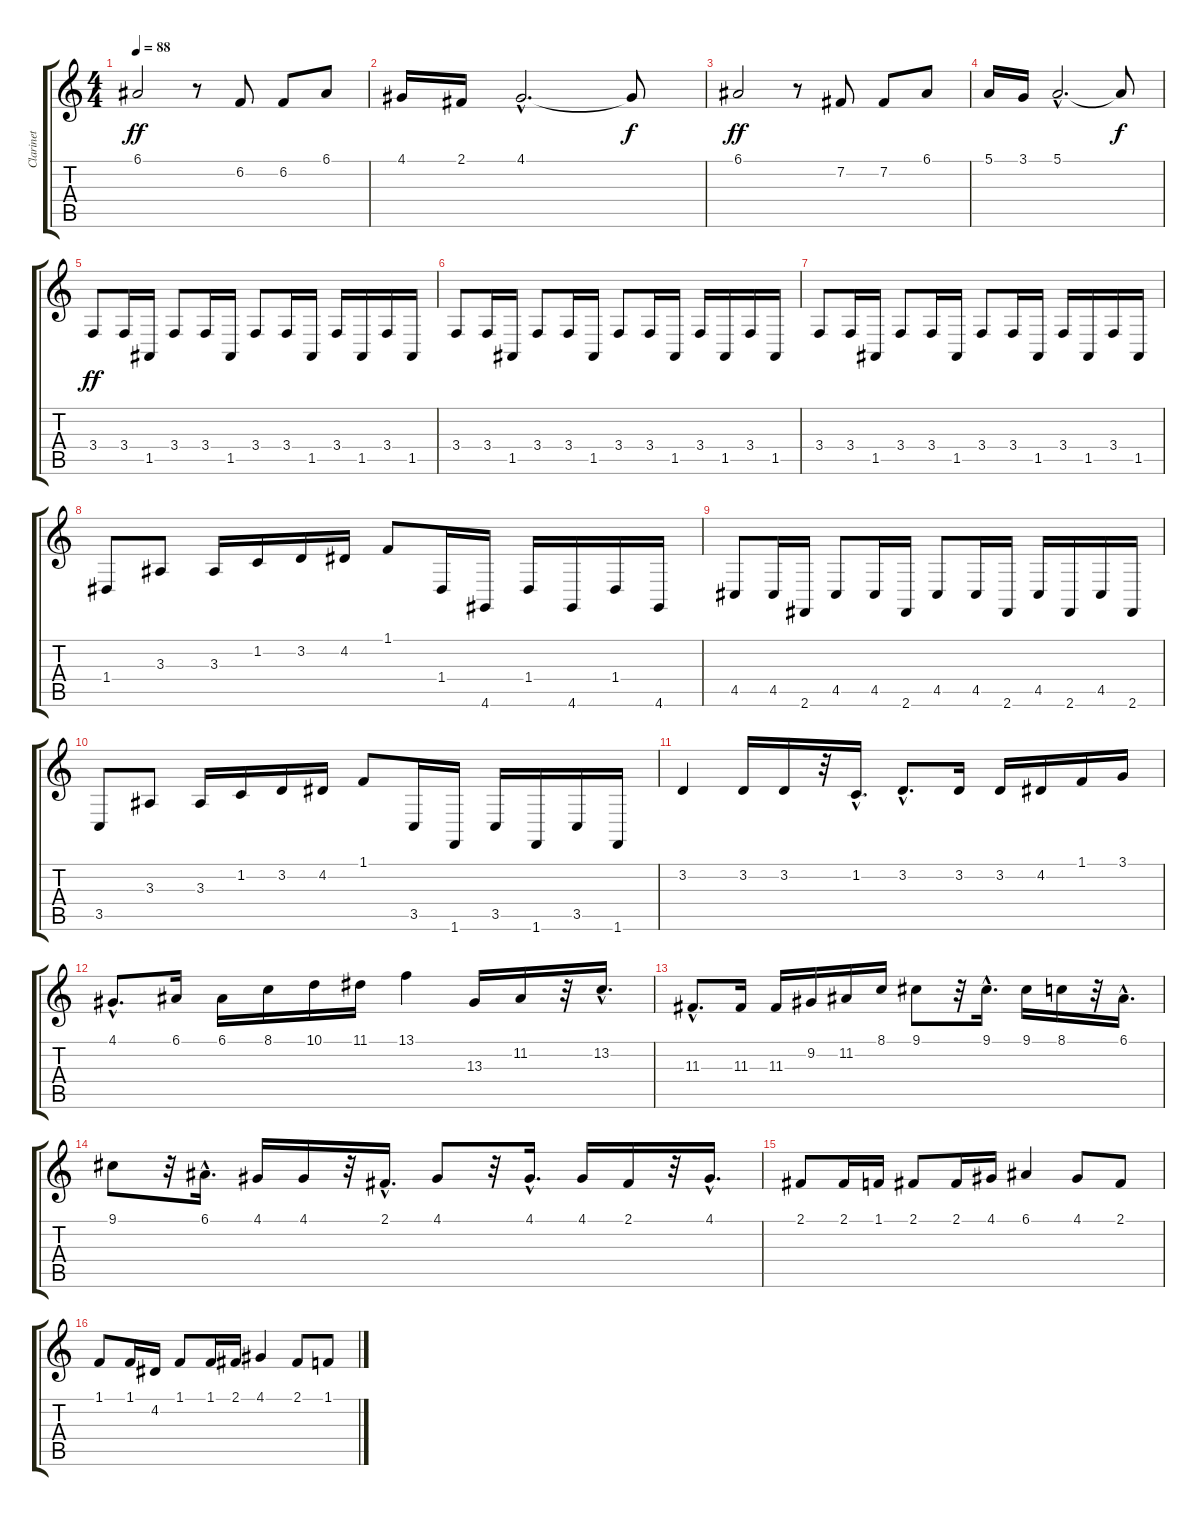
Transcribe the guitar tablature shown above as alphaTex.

\track ("Clarinet" "Clarinet") {instrument clarinet}
\staff {score tabs}
\tuning (E4 B3 G3 D3 A2 E2) {hide}
\ts (4 4)
\tempo 88
\clef g2
\ks c
6.1.2{dy ff instrument clarinet} r.8 6.2.8 6.2.8 6.1.8 |
4.1.16 2.1.16 4.1{hac}.2{d} 4.1{t}.8{dy f} |
6.1.2{dy ff} r.8 7.2.8 7.2.8 6.1.8 |
5.1.16 3.1.16 5.1{hac}.2{d} 5.1{t}.8{dy f} |
3.4.8{dy ff} 3.4.16 1.5.16 3.4.8 3.4.16 1.5.16 3.4.8 3.4.16 1.5.16 3.4.16 1.5.16 3.4.16 1.5.16 |
3.4.8 3.4.16 1.5.16 3.4.8 3.4.16 1.5.16 3.4.8 3.4.16 1.5.16 3.4.16 1.5.16 3.4.16 1.5.16 |
3.4.8 3.4.16 1.5.16 3.4.8 3.4.16 1.5.16 3.4.8 3.4.16 1.5.16 3.4.16 1.5.16 3.4.16 1.5.16 |
1.4.8 3.3.8 3.3.16 1.2.16 3.2.16 4.2.16 1.1.8 1.4.16 4.6.16 1.4.16 4.6.16 1.4.16 4.6.16 |
4.5.8 4.5.16 2.6.16 4.5.8 4.5.16 2.6.16 4.5.8 4.5.16 2.6.16 4.5.16 2.6.16 4.5.16 2.6.16 |
3.5.8 3.3.8 3.3.16 1.2.16 3.2.16 4.2.16 1.1.8 3.5.16 1.6.16 3.5.16 1.6.16 3.5.16 1.6.16 |
3.2.4 3.2.16 3.2.16 r.32 1.2{hac}.16{d} 3.2{hac}.8{d} 3.2.16 3.2.16 4.2.16 1.1.16 3.1.16 |
4.1{hac}.8{d} 6.1.16 6.1.16 8.1.16 10.1.16 11.1.16 13.1.4 13.3.16 11.2.16 r.32 13.2{hac}.16{d} |
11.3{hac}.8{d} 11.3.16 11.3.16 9.2.16 11.2.16 8.1.16 9.1.8 r.32 9.1{hac}.16{d} 9.1.16 8.1.16 r.32 6.1{hac}.16{d} |
9.1.8 r.32 6.1{hac}.16{d} 4.1.16 4.1.16 r.32 2.1{hac}.16{d} 4.1.8 r.32 4.1{hac}.16{d} 4.1.16 2.1.16 r.32 4.1{hac}.16{d} |
2.1.8 2.1.16 1.1.16 2.1.8 2.1.16 4.1.16 6.1.4 4.1.8 2.1.8 |
1.1.8 1.1.16 4.2.16 1.1.8 1.1.16 2.1.16 4.1.4 2.1.8 1.1.8
